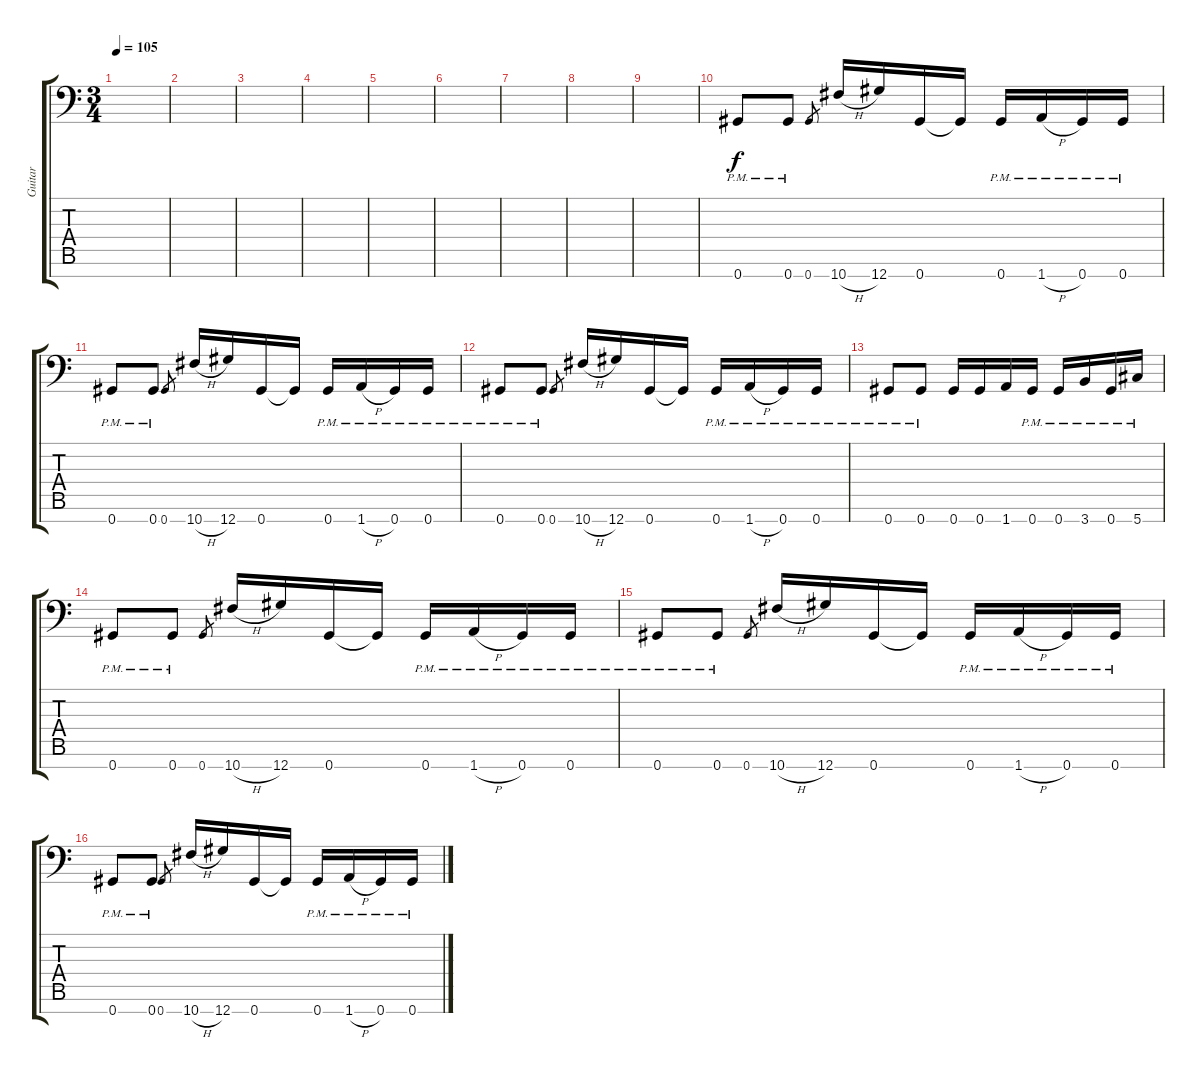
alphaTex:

\track ("Guitar" "Guitar") {instrument distortionguitar}
\staff {score tabs}
\tuning (Eb4 Bb3 Gb3 Db3 Ab2 Eb2 Ab1) {hide}
\ts (3 4)
\tempo 105
\clef f4
\ks c
|
|
|
|
|
|
|
|
|
0.7{pm}.8 0.7{pm}.8 0.7.8{gr} 10.7{h}.16 12.7.16 0.7.16 0.7{t}.16 0.7{pm}.16 1.7{h pm}.16 0.7{pm}.16 0.7{pm}.16 |
0.7{pm}.8 0.7{pm}.8 0.7.8{gr} 10.7{h}.16 12.7.16 0.7.16 0.7{t}.16 0.7{pm}.16 1.7{h pm}.16 0.7{pm}.16 0.7{pm}.16 |
0.7{pm}.8 0.7{pm}.8 0.7.8{gr} 10.7{h}.16 12.7.16 0.7.16 0.7{t}.16 0.7{pm}.16 1.7{h pm}.16 0.7{pm}.16 0.7{pm}.16 |
0.7{pm}.8 0.7{pm}.8 0.7.16 0.7.16 1.7.16 0.7{pm}.16 0.7{pm}.16 3.7{pm}.16 0.7{pm}.16 5.7{pm}.16 |
0.7{pm}.8 0.7{pm}.8 0.7.8{gr} 10.7{h}.16 12.7.16 0.7.16 0.7{t}.16 0.7{pm}.16 1.7{h pm}.16 0.7{pm}.16 0.7{pm}.16 |
0.7{pm}.8 0.7{pm}.8 0.7.8{gr} 10.7{h}.16 12.7.16 0.7.16 0.7{t}.16 0.7{pm}.16 1.7{h pm}.16 0.7{pm}.16 0.7{pm}.16 |
0.7{pm}.8 0.7{pm}.8 0.7.8{gr} 10.7{h}.16 12.7.16 0.7.16 0.7{t}.16 0.7{pm}.16 1.7{h pm}.16 0.7{pm}.16 0.7{pm}.16
